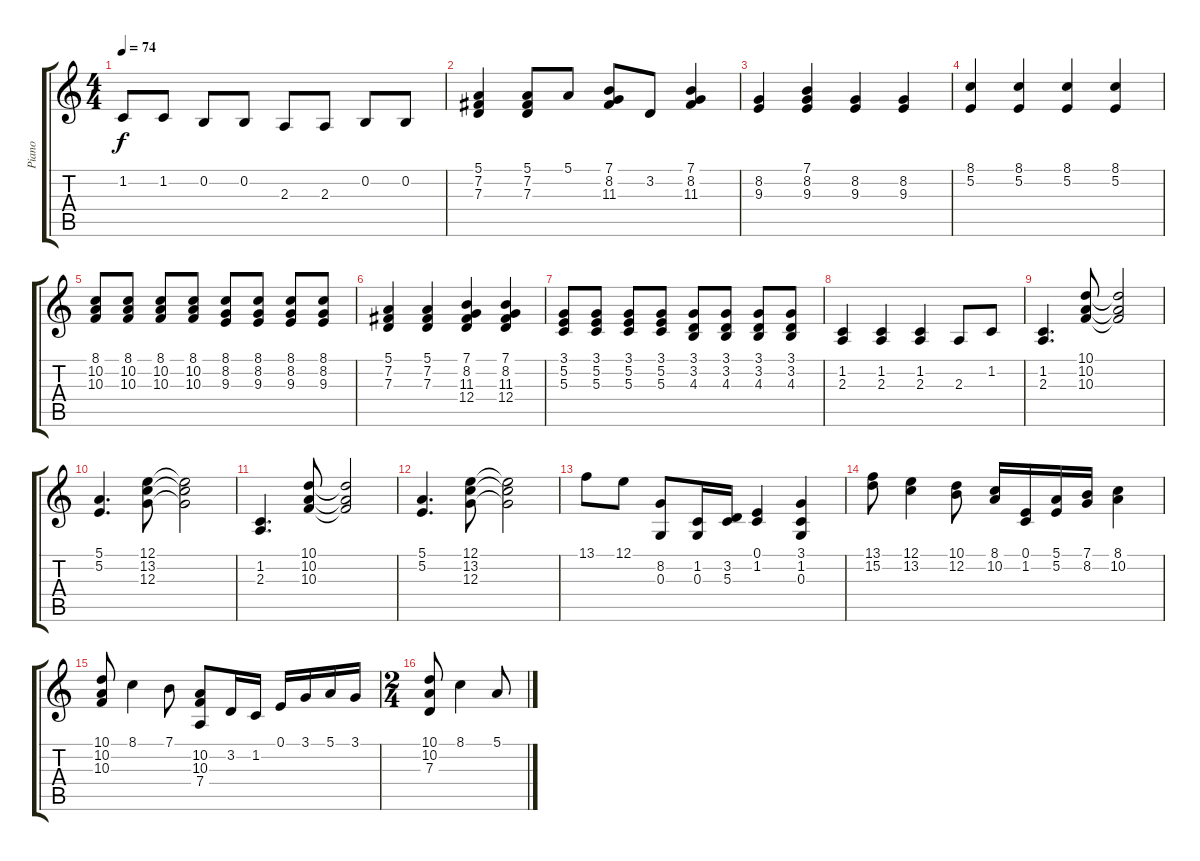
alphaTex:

\track ("Piano" "Piano") {instrument acousticgrandpiano}
\staff {score tabs}
\tuning (E4 B3 G3 D3 A2 E2) {hide}
\ts (4 4)
\tempo 74
\clef g2
\ks c
1.2.8{dy f} 1.2.8 0.2.8 0.2.8 2.3.8 2.3.8 0.2.8 0.2.8 |
(5.1 7.2 7.3).4 (5.1 7.2 7.3).8 5.1.8 (7.1 8.2 11.3).8 3.2.8 (7.1 8.2 11.3).4 |
(8.2 9.3).4 (7.1 8.2 9.3).4 (8.2 9.3).4 (8.2 9.3).4 |
(8.1 5.2).4 (8.1 5.2).4 (8.1 5.2).4 (8.1 5.2).4 |
(8.1 10.2 10.3).8 (8.1 10.2 10.3).8 (8.1 10.2 10.3).8 (8.1 10.2 10.3).8 (8.1 8.2 9.3).8 (8.1 8.2 9.3).8 (8.1 8.2 9.3).8 (8.1 8.2 9.3).8 |
(5.1 7.2 7.3).4 (5.1 7.2 7.3).4 (7.1 8.2 11.3 12.4).4 (7.1 8.2 11.3 12.4).4 |
(3.1 5.2 5.3).8 (3.1 5.2 5.3).8 (3.1 5.2 5.3).8 (3.1 5.2 5.3).8 (3.1 3.2 4.3).8 (3.1 3.2 4.3).8 (3.1 3.2 4.3).8 (3.1 3.2 4.3).8 |
(1.2 2.3).4 (1.2 2.3).4 (1.2 2.3).4 2.3.8 1.2.8 |
(1.2 2.3).4{d} (10.1 10.2 10.3).8 (10.1{t} 10.2{t} 10.3{t}).2 |
(5.1 5.2).4{d} (12.1 13.2 12.3).8 (12.1{t} 13.2{t} 12.3{t}).2 |
(1.2 2.3).4{d} (10.1 10.2 10.3).8 (10.1{t} 10.2{t} 10.3{t}).2 |
(5.1 5.2).4{d} (12.1 13.2 12.3).8 (12.1{t} 13.2{t} 12.3{t}).2 |
13.1.8 12.1.8 (8.2 0.3).8 (1.2 0.3).16 (3.2 5.3).16 (0.1 1.2).4 (3.1 1.2 0.3).4 |
(13.1 15.2).8 (12.1 13.2).4 (10.1 12.2).8 (8.1 10.2).16 (0.1 1.2).16 (5.1 5.2).16 (7.1 8.2).16 (8.1 10.2).4 |
(10.1 10.2 10.3).8 8.1.4 7.1.8 (10.2 10.3 7.4).8 3.2.16 1.2.16 0.1.16 3.1.16 5.1.16 3.1.16 |
\ts (2 4)
(10.1 10.2 7.3).8 8.1.4 5.1.8
